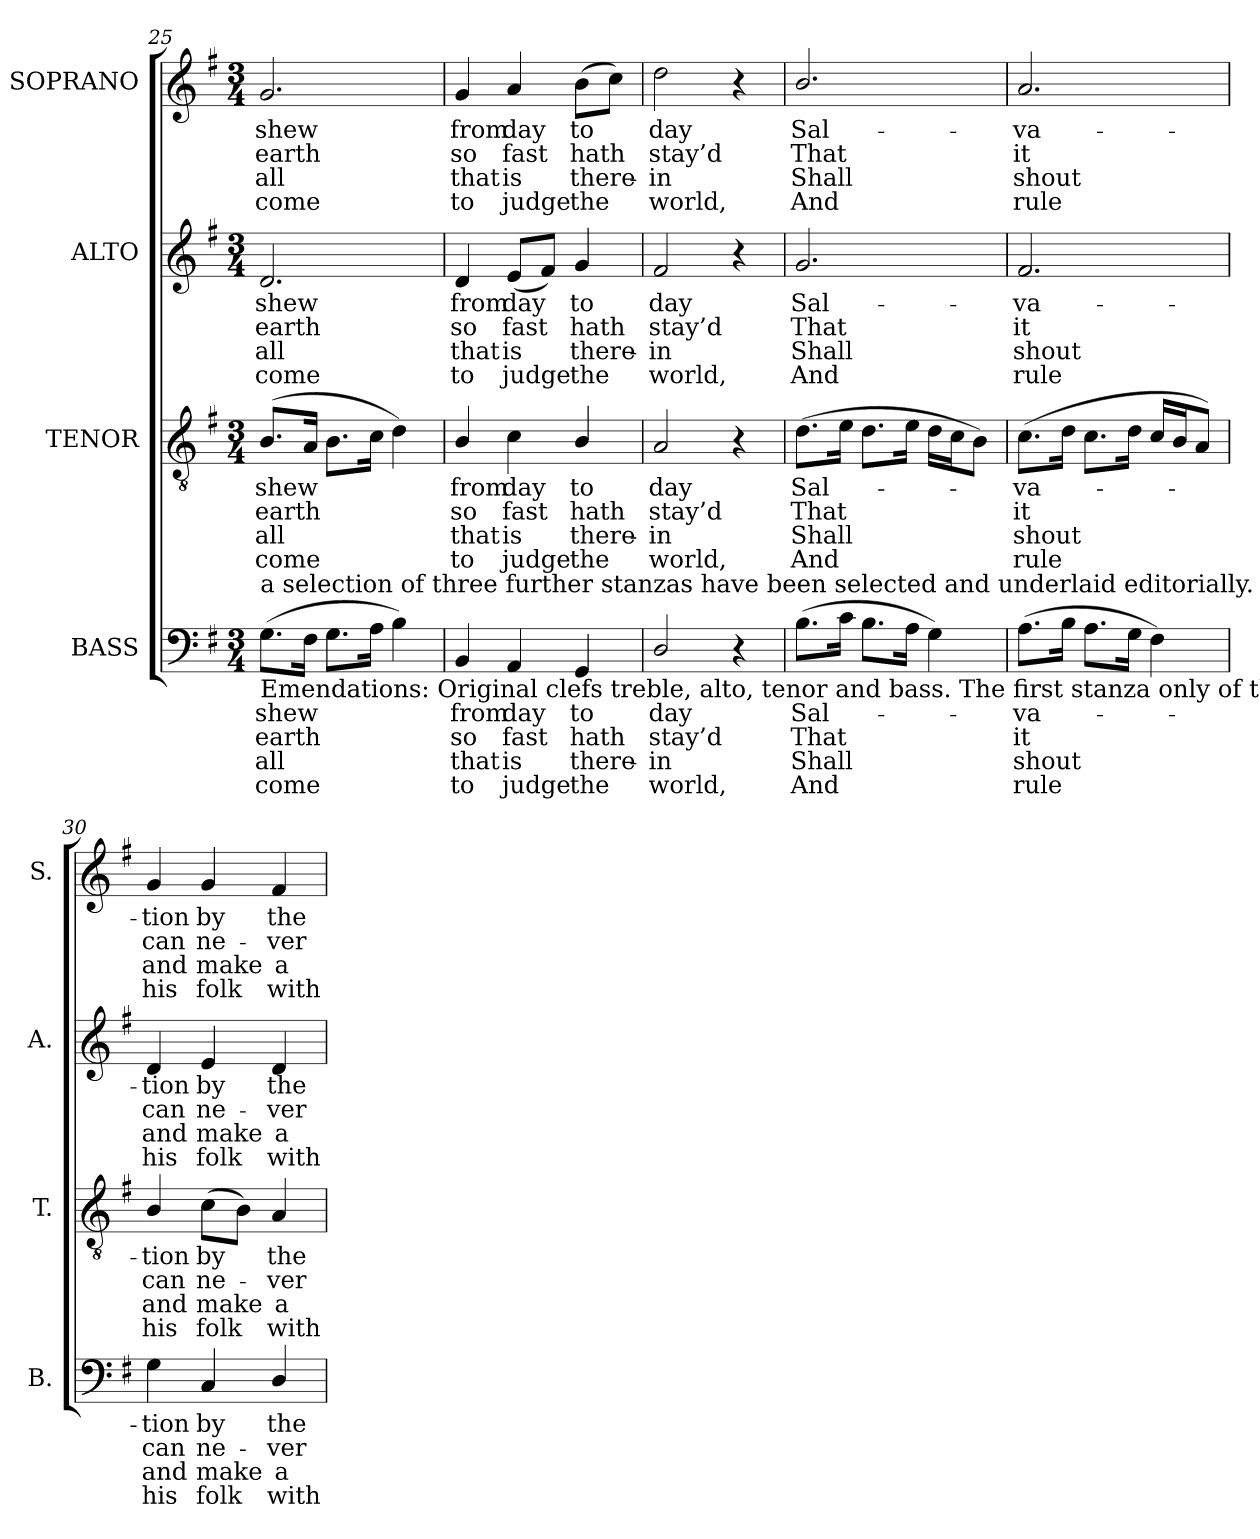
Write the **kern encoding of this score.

**kern	**text	**text	**text	**text	**kern	**text	**text	**text	**text	**kern	**text	**text	**text	**text	**kern	**text	**text	**text	**text
*part4	*part4	*part4	*part4	*part4	*part3	*part3	*part3	*part3	*part3	*part2	*part2	*part2	*part2	*part2	*part1	*part1	*part1	*part1	*part1
*staff4	*staff4	*staff4	*staff4	*staff4	*staff3	*staff3	*staff3	*staff3	*staff3	*staff2	*staff2	*staff2	*staff2	*staff2	*staff1	*staff1	*staff1	*staff1	*staff1
*I"BASS	*	*	*	*	*I"TENOR	*	*	*	*	*I"ALTO	*	*	*	*	*I"SOPRANO	*	*	*	*
*I'B.	*	*	*	*	*I'T.	*	*	*	*	*I'A.	*	*	*	*	*I'S.	*	*	*	*
!!LO:PB:g=z
*clefF4	*	*	*	*	*clefGv2	*	*	*	*	*clefG2	*	*	*	*	*clefG2	*	*	*	*
*	*	*	*	*	*ITrd7c12	*	*	*	*	*	*	*	*	*	*	*	*	*	*
*k[f#]	*	*	*	*	*k[f#]	*	*	*	*	*k[f#]	*	*	*	*	*k[f#]	*	*	*	*
*G:	*	*	*	*	*G:	*	*	*	*	*G:	*	*	*	*	*G:	*	*	*	*
*M3/4	*	*	*	*	*M3/4	*	*	*	*	*M3/4	*	*	*	*	*M3/4	*	*	*	*
=25	=25	=25	=25	=25	=25	=25	=25	=25	=25	=25	=25	=25	=25	=25	=25	=25	=25	=25	=25
!	!LO:LY:b:color=#000000	!LO:LY:b:color=#000000	!LO:LY:b:color=#000000	!LO:LY:b:color=#000000	!	!	!	!	!	!	!	!	!	!	!	!	!	!	!
!	!	!	!	!	!	!LO:LY:b:color=#000000	!LO:LY:b:color=#000000	!LO:LY:b:color=#000000	!LO:LY:b:color=#000000	!	!	!	!	!	!	!	!	!	!
!	!	!	!	!	!	!	!	!	!	!	!LO:LY:b:color=#000000	!LO:LY:b:color=#000000	!LO:LY:b:color=#000000	!LO:LY:b:color=#000000	!	!	!	!	!
!LO:TX:b:t=Emendations&colon; Original clefs treble, alto, tenor and bass. The first stanza only of the text is given in the source&colon;	!	!	!	!	!	!	!	!	!	!	!	!	!	!	!	!	!	!	!
!LO:TX:t=a selection of three further stanzas have been selected and underlaid editorially.	!	!	!	!	!	!	!	!	!	!	!	!	!	!	!	!	!	!	!
!	!	!	!	!	!	!	!	!	!	!	!	!	!	!	!	!LO:LY:b:color=#000000	!LO:LY:b:color=#000000	!LO:LY:b:color=#000000	!LO:LY:b:color=#000000
(8.Gi\L	shew	earth	all	come	(8.BBi/L	shew	earth	all	come	2.di/	shew	earth	all	come	2.gi/	shew	earth	all	come
16F#i\Jk	.	.	.	.	16AAi/Jk	.	.	.	.	.	.	.	.	.	.	.	.	.	.
8.Gi\L	.	.	.	.	8.BBi\L	.	.	.	.	.	.	.	.	.	.	.	.	.	.
16Ai\Jk	.	.	.	.	16Ci\Jk	.	.	.	.	.	.	.	.	.	.	.	.	.	.
4Bi\)	.	.	.	.	4Di\)	.	.	.	.	.	.	.	.	.	.	.	.	.	.
=26	=26	=26	=26	=26	=26	=26	=26	=26	=26	=26	=26	=26	=26	=26	=26	=26	=26	=26	=26
!	!LO:LY:b:color=#000000	!LO:LY:b:color=#000000	!LO:LY:b:color=#000000	!LO:LY:b:color=#000000	!	!	!	!	!	!	!	!	!	!	!	!	!	!	!
!	!	!	!	!	!	!LO:LY:b:color=#000000	!LO:LY:b:color=#000000	!LO:LY:b:color=#000000	!LO:LY:b:color=#000000	!	!	!	!	!	!	!	!	!	!
!	!	!	!	!	!	!	!	!	!	!	!LO:LY:b:color=#000000	!LO:LY:b:color=#000000	!LO:LY:b:color=#000000	!LO:LY:b:color=#000000	!	!	!	!	!
!	!	!	!	!	!	!	!	!	!	!	!	!	!	!	!	!LO:LY:b:color=#000000	!LO:LY:b:color=#000000	!LO:LY:b:color=#000000	!LO:LY:b:color=#000000
4BBi/	from	so	that	to	4BBi/	from	so	that	to	4di/	from	so	that	to	4gi/	from	so	that	to
!	!LO:LY:b:color=#000000	!LO:LY:b:color=#000000	!LO:LY:b:color=#000000	!LO:LY:b:color=#000000	!	!	!	!	!	!	!	!	!	!	!	!	!	!	!
!	!	!	!	!	!	!LO:LY:b:color=#000000	!LO:LY:b:color=#000000	!LO:LY:b:color=#000000	!LO:LY:b:color=#000000	!	!	!	!	!	!	!	!	!	!
!	!	!	!	!	!	!	!	!	!	!	!LO:LY:b:color=#000000	!LO:LY:b:color=#000000	!LO:LY:b:color=#000000	!LO:LY:b:color=#000000	!	!	!	!	!
!	!	!	!	!	!	!	!	!	!	!	!	!	!	!	!	!LO:LY:b:color=#000000	!LO:LY:b:color=#000000	!LO:LY:b:color=#000000	!LO:LY:b:color=#000000
4AAi/	day	fast	is	judge	4Ci\	day	fast	is	judge	(8ei/L	day	fast	is	judge	4ai/	day	fast	is	judge
.	.	.	.	.	.	.	.	.	.	8f#i/J)	.	.	.	.	.	.	.	.	.
!	!LO:LY:b:color=#000000	!LO:LY:b:color=#000000	!LO:LY:b:color=#000000	!LO:LY:b:color=#000000	!	!	!	!	!	!	!	!	!	!	!	!	!	!	!
!	!	!	!	!	!	!LO:LY:b:color=#000000	!LO:LY:b:color=#000000	!LO:LY:b:color=#000000	!LO:LY:b:color=#000000	!	!	!	!	!	!	!	!	!	!
!	!	!	!	!	!	!	!	!	!	!	!LO:LY:b:color=#000000	!LO:LY:b:color=#000000	!LO:LY:b:color=#000000	!LO:LY:b:color=#000000	!	!	!	!	!
!	!	!	!	!	!	!	!	!	!	!	!	!	!	!	!	!LO:LY:b:color=#000000	!LO:LY:b:color=#000000	!LO:LY:b:color=#000000	!LO:LY:b:color=#000000
4GGi/	to	hath	there-	-the	4BBi/	to	hath	there-	-the	4gi/	to	hath	there-	-the	(8bi\L	to	hath	there-	-the
.	.	.	.	.	.	.	.	.	.	.	.	.	.	.	8cci\J)	.	.	.	.
=27	=27	=27	=27	=27	=27	=27	=27	=27	=27	=27	=27	=27	=27	=27	=27	=27	=27	=27	=27
!	!LO:LY:b:color=#000000	!LO:LY:b:color=#000000	!LO:LY:b:color=#000000	!LO:LY:b:color=#000000	!	!	!	!	!	!	!	!	!	!	!	!	!	!	!
!	!	!	!	!	!	!LO:LY:b:color=#000000	!LO:LY:b:color=#000000	!LO:LY:b:color=#000000	!LO:LY:b:color=#000000	!	!	!	!	!	!	!	!	!	!
!	!	!	!	!	!	!	!	!	!	!	!LO:LY:b:color=#000000	!LO:LY:b:color=#000000	!LO:LY:b:color=#000000	!LO:LY:b:color=#000000	!	!	!	!	!
!	!	!	!	!	!	!	!	!	!	!	!	!	!	!	!	!LO:LY:b:color=#000000	!LO:LY:b:color=#000000	!LO:LY:b:color=#000000	!LO:LY:b:color=#000000
2Di/	day	stay’d	in	world,	2AAi/	day	stay’d	in	world,	2f#i/	day	stay’d	in	world,	2ddi\	day	stay’d	in	world,
4r	.	.	.	.	4r	.	.	.	.	4r	.	.	.	.	4r	.	.	.	.
=28	=28	=28	=28	=28	=28	=28	=28	=28	=28	=28	=28	=28	=28	=28	=28	=28	=28	=28	=28
!	!LO:LY:b:color=#000000	!LO:LY:b:color=#000000	!LO:LY:b:color=#000000	!LO:LY:b:color=#000000	!	!	!	!	!	!	!	!	!	!	!	!	!	!	!
!	!	!	!	!	!	!LO:LY:b:color=#000000	!LO:LY:b:color=#000000	!LO:LY:b:color=#000000	!LO:LY:b:color=#000000	!	!	!	!	!	!	!	!	!	!
!	!	!	!	!	!	!	!	!	!	!	!LO:LY:b:color=#000000	!LO:LY:b:color=#000000	!LO:LY:b:color=#000000	!LO:LY:b:color=#000000	!	!	!	!	!
!	!	!	!	!	!	!	!	!	!	!	!	!	!	!	!	!LO:LY:b:color=#000000	!LO:LY:b:color=#000000	!LO:LY:b:color=#000000	!LO:LY:b:color=#000000
(8.Bi\L	Sal-	That	Shall	And	(8.Di\L	Sal-	That	Shall	And	2.gi/	Sal-	That	Shall	And	2.bi/	Sal-	That	Shall	And
16ci\Jk	.	.	.	.	16Ei\Jk	.	.	.	.	.	.	.	.	.	.	.	.	.	.
8.Bi\L	.	.	.	.	8.Di\L	.	.	.	.	.	.	.	.	.	.	.	.	.	.
16Ai\Jk	.	.	.	.	16Ei\Jk	.	.	.	.	.	.	.	.	.	.	.	.	.	.
4Gi\)	.	.	.	.	16Di\LL	.	.	.	.	.	.	.	.	.	.	.	.	.	.
.	.	.	.	.	16Ci\J	.	.	.	.	.	.	.	.	.	.	.	.	.	.
.	.	.	.	.	8BBi\J)	.	.	.	.	.	.	.	.	.	.	.	.	.	.
=29	=29	=29	=29	=29	=29	=29	=29	=29	=29	=29	=29	=29	=29	=29	=29	=29	=29	=29	=29
!	!LO:LY:b:color=#000000	!LO:LY:b:color=#000000	!LO:LY:b:color=#000000	!LO:LY:b:color=#000000	!	!	!	!	!	!	!	!	!	!	!	!	!	!	!
!	!	!	!	!	!	!LO:LY:b:color=#000000	!LO:LY:b:color=#000000	!LO:LY:b:color=#000000	!LO:LY:b:color=#000000	!	!	!	!	!	!	!	!	!	!
!	!	!	!	!	!	!	!	!	!	!	!LO:LY:b:color=#000000	!LO:LY:b:color=#000000	!LO:LY:b:color=#000000	!LO:LY:b:color=#000000	!	!	!	!	!
!	!	!	!	!	!	!	!	!	!	!	!	!	!	!	!	!LO:LY:b:color=#000000	!LO:LY:b:color=#000000	!LO:LY:b:color=#000000	!LO:LY:b:color=#000000
(8.Ai\L	-va-	it	shout	rule	(8.Ci\L	-va-	it	shout	rule	2.f#i/	-va-	it	shout	rule	2.ai/	-va-	it	shout	rule
16Bi\Jk	.	.	.	.	16Di\Jk	.	.	.	.	.	.	.	.	.	.	.	.	.	.
8.Ai\L	.	.	.	.	8.Ci\L	.	.	.	.	.	.	.	.	.	.	.	.	.	.
16Gi\Jk	.	.	.	.	16Di\Jk	.	.	.	.	.	.	.	.	.	.	.	.	.	.
4F#i\)	.	.	.	.	16Ci/LL	.	.	.	.	.	.	.	.	.	.	.	.	.	.
.	.	.	.	.	16BBi/J	.	.	.	.	.	.	.	.	.	.	.	.	.	.
.	.	.	.	.	8AAi/J)	.	.	.	.	.	.	.	.	.	.	.	.	.	.
=30	=30	=30	=30	=30	=30	=30	=30	=30	=30	=30	=30	=30	=30	=30	=30	=30	=30	=30	=30
!	!LO:LY:b:color=#000000	!LO:LY:b:color=#000000	!LO:LY:b:color=#000000	!LO:LY:b:color=#000000	!	!	!	!	!	!	!	!	!	!	!	!	!	!	!
!	!	!	!	!	!	!LO:LY:b:color=#000000	!LO:LY:b:color=#000000	!LO:LY:b:color=#000000	!LO:LY:b:color=#000000	!	!	!	!	!	!	!	!	!	!
!	!	!	!	!	!	!	!	!	!	!	!LO:LY:b:color=#000000	!LO:LY:b:color=#000000	!LO:LY:b:color=#000000	!LO:LY:b:color=#000000	!	!	!	!	!
!	!	!	!	!	!	!	!	!	!	!	!	!	!	!	!	!LO:LY:b:color=#000000	!LO:LY:b:color=#000000	!LO:LY:b:color=#000000	!LO:LY:b:color=#000000
4Gi\	-tion	can	and	his	4BBi/	-tion	can	and	his	4di/	-tion	can	and	his	4gi/	-tion	can	and	his
!	!LO:LY:b:color=#000000	!LO:LY:b:color=#000000	!LO:LY:b:color=#000000	!LO:LY:b:color=#000000	!	!	!	!	!	!	!	!	!	!	!	!	!	!	!
!	!	!	!	!	!	!LO:LY:b:color=#000000	!LO:LY:b:color=#000000	!LO:LY:b:color=#000000	!LO:LY:b:color=#000000	!	!	!	!	!	!	!	!	!	!
!	!	!	!	!	!	!	!	!	!	!	!LO:LY:b:color=#000000	!LO:LY:b:color=#000000	!LO:LY:b:color=#000000	!LO:LY:b:color=#000000	!	!	!	!	!
!	!	!	!	!	!	!	!	!	!	!	!	!	!	!	!	!LO:LY:b:color=#000000	!LO:LY:b:color=#000000	!LO:LY:b:color=#000000	!LO:LY:b:color=#000000
4Ci/	by	ne-	make	folk	(8Ci\L	by	ne-	make	folk	4ei/	by	ne-	make	folk	4gi/	by	ne-	make	folk
.	.	.	.	.	8BBi\J)	.	.	.	.	.	.	.	.	.	.	.	.	.	.
!	!LO:LY:b:color=#000000	!LO:LY:b:color=#000000	!LO:LY:b:color=#000000	!LO:LY:b:color=#000000	!	!	!	!	!	!	!	!	!	!	!	!	!	!	!
!	!	!	!	!	!	!LO:LY:b:color=#000000	!LO:LY:b:color=#000000	!LO:LY:b:color=#000000	!LO:LY:b:color=#000000	!	!	!	!	!	!	!	!	!	!
!	!	!	!	!	!	!	!	!	!	!	!LO:LY:b:color=#000000	!LO:LY:b:color=#000000	!LO:LY:b:color=#000000	!LO:LY:b:color=#000000	!	!	!	!	!
!	!	!	!	!	!	!	!	!	!	!	!	!	!	!	!	!LO:LY:b:color=#000000	!LO:LY:b:color=#000000	!LO:LY:b:color=#000000	!LO:LY:b:color=#000000
4Di/	the	-ver	a	with	4AAi/	the	-ver	a	with	4di/	the	-ver	a	with	4f#i/	the	-ver	a	with
=	=	=	=	=	=	=	=	=	=	=	=	=	=	=	=	=	=	=	=
*-	*-	*-	*-	*-	*-	*-	*-	*-	*-	*-	*-	*-	*-	*-	*-	*-	*-	*-	*-
